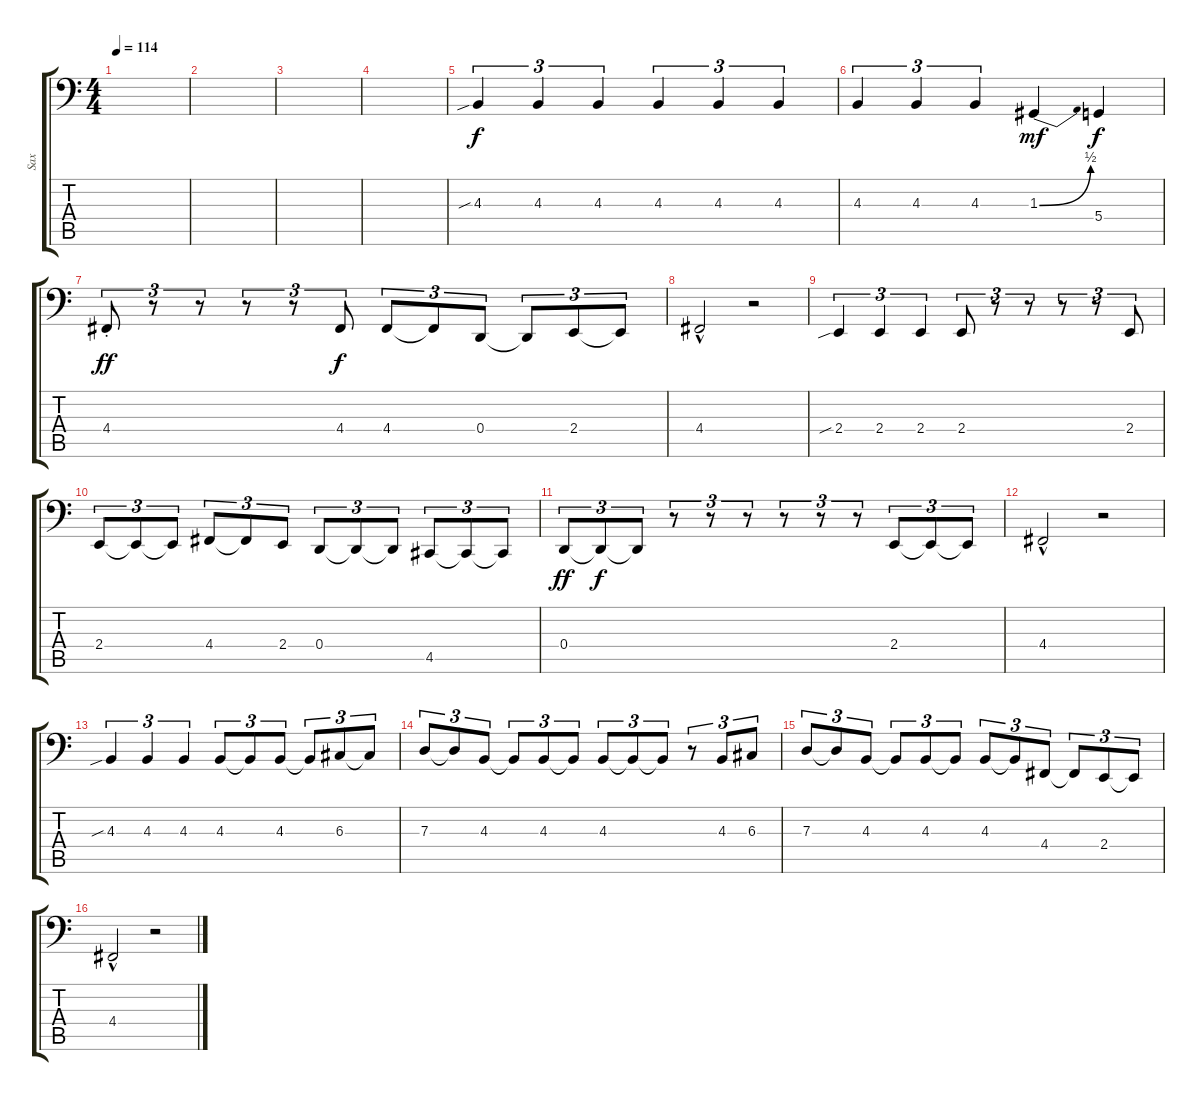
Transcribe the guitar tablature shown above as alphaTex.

\track ("Sax" "Sax") {instrument tenorsax}
\staff {score tabs}
\tuning (E3 B2 G2 D2 A1 E1) {hide}
\ts (4 4)
\tempo 114
\clef f4
\ks c
|
|
|
|
4.3{sib}.4{tu (3 2)} 4.3.4{tu (3 2)} 4.3.4{tu (3 2)} 4.3.4{tu (3 2)} 4.3.4{tu (3 2)} 4.3.4{tu (3 2)} |
4.3.4{tu (3 2)} 4.3.4{tu (3 2)} 4.3.4{tu (3 2)} 1.3{be (bend 0 0 60 2)}.4{dy mf} 5.4.4{dy f} |
4.4{st}.8{tu (3 2) dy ff} r.8{tu (3 2)} r.8{tu (3 2)} r.8{tu (3 2)} r.8{tu (3 2)} 4.4.8{tu (3 2) dy f} 4.4.8{tu (3 2)} 4.4{t}.8{tu (3 2)} 0.4.8{tu (3 2)} 0.4{t}.8{tu (3 2)} 2.4.8{tu (3 2)} 2.4{t}.8{tu (3 2)} |
4.4{hac}.2 r.2 |
2.4{sib}.4{tu (3 2)} 2.4.4{tu (3 2)} 2.4.4{tu (3 2)} 2.4.8{tu (3 2)} r.8{tu (3 2)} r.8{tu (3 2)} r.8{tu (3 2)} r.8{tu (3 2)} 2.4.8{tu (3 2)} |
2.4.8{tu (3 2)} 2.4{t}.8{tu (3 2)} 2.4{t}.8{tu (3 2)} 4.4.8{tu (3 2)} 4.4{t}.8{tu (3 2)} 2.4.8{tu (3 2)} 0.4.8{tu (3 2)} 0.4{t}.8{tu (3 2)} 0.4{t}.8{tu (3 2)} 4.5.8{tu (3 2)} 4.5{t}.8{tu (3 2)} 4.5{t}.8{tu (3 2)} |
0.4.8{tu (3 2) dy ff} 0.4{t}.8{tu (3 2) dy f} 0.4{t}.8{tu (3 2)} r.8{tu (3 2)} r.8{tu (3 2)} r.8{tu (3 2)} r.8{tu (3 2)} r.8{tu (3 2)} r.8{tu (3 2)} 2.4.8{tu (3 2)} 2.4{t}.8{tu (3 2)} 2.4{t}.8{tu (3 2)} |
4.4{hac}.2 r.2 |
4.3{sib}.4{tu (3 2)} 4.3.4{tu (3 2)} 4.3.4{tu (3 2)} 4.3.8{tu (3 2)} 4.3{t}.8{tu (3 2)} 4.3.8{tu (3 2)} 4.3{t}.8{tu (3 2)} 6.3.8{tu (3 2)} 6.3{t}.8{tu (3 2)} |
7.3.8{tu (3 2)} 7.3{t}.8{tu (3 2)} 4.3.8{tu (3 2)} 4.3{t}.8{tu (3 2)} 4.3.8{tu (3 2)} 4.3{t}.8{tu (3 2)} 4.3.8{tu (3 2)} 4.3{t}.8{tu (3 2)} 4.3{t}.8{tu (3 2)} r.8{tu (3 2)} 4.3.8{tu (3 2)} 6.3.8{tu (3 2)} |
7.3.8{tu (3 2)} 7.3{t}.8{tu (3 2)} 4.3.8{tu (3 2)} 4.3{t}.8{tu (3 2)} 4.3.8{tu (3 2)} 4.3{t}.8{tu (3 2)} 4.3.8{tu (3 2)} 4.3{t}.8{tu (3 2)} 4.4.8{tu (3 2)} 4.4{t}.8{tu (3 2)} 2.4.8{tu (3 2)} 2.4{t}.8{tu (3 2)} |
4.4{hac}.2 r.2
